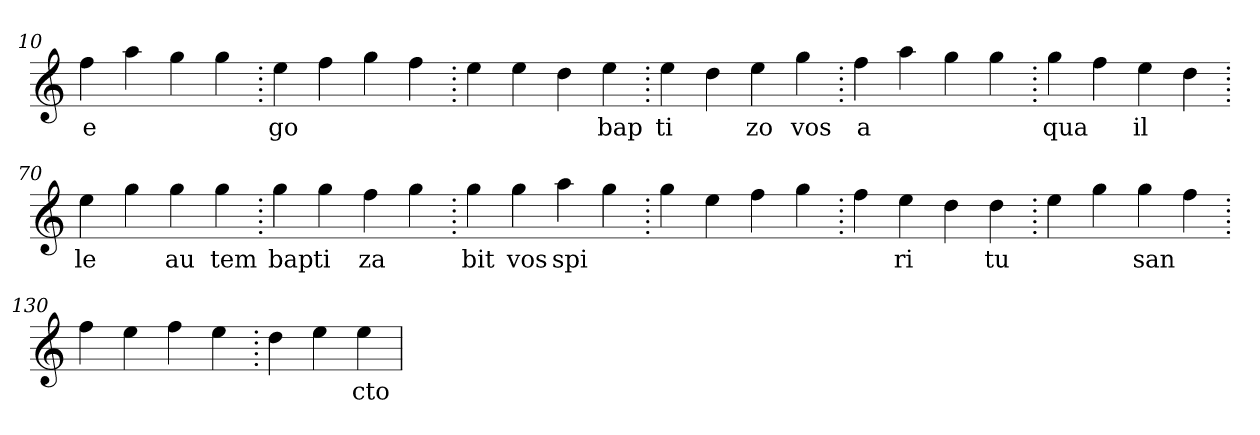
**kern	**text
*part1	*part1
*staff1	*staff1
*clefG2	*
=10.	=10.
4ff	e
4aa	.
4gg	.
4gg	.
=20.	=20.
4ee	go
4ff	.
4gg	.
4ff	.
=30.	=30.
4ee	.
4ee	.
4dd	.
4ee	bap
=40.	=40.
4ee	ti
4dd	.
4ee	zo
4gg	vos
=50.	=50.
4ff	a
4aa	.
4gg	.
4gg	.
=60.	=60.
4gg	qua
4ff	.
4ee	il
4dd	.
=70.	=70.
4ee	le
4gg	.
4gg	au
4gg	tem
=80.	=80.
4gg	bap
4gg	ti
4ff	za
4gg	.
=90.	=90.
4gg	bit
4gg	vos
4aa	spi
4gg	.
=100.	=100.
4gg	.
4ee	.
4ff	.
4gg	.
=110.	=110.
4ff	.
4ee	ri
4dd	.
4dd	tu
=120.	=120.
4ee	.
4gg	.
4gg	san
4ff	.
=130.	=130.
4ff	.
4ee	.
4ff	.
4ee	.
=140.	=140.
4dd	.
4ee	.
4ee	cto
=	=
*-	*-
